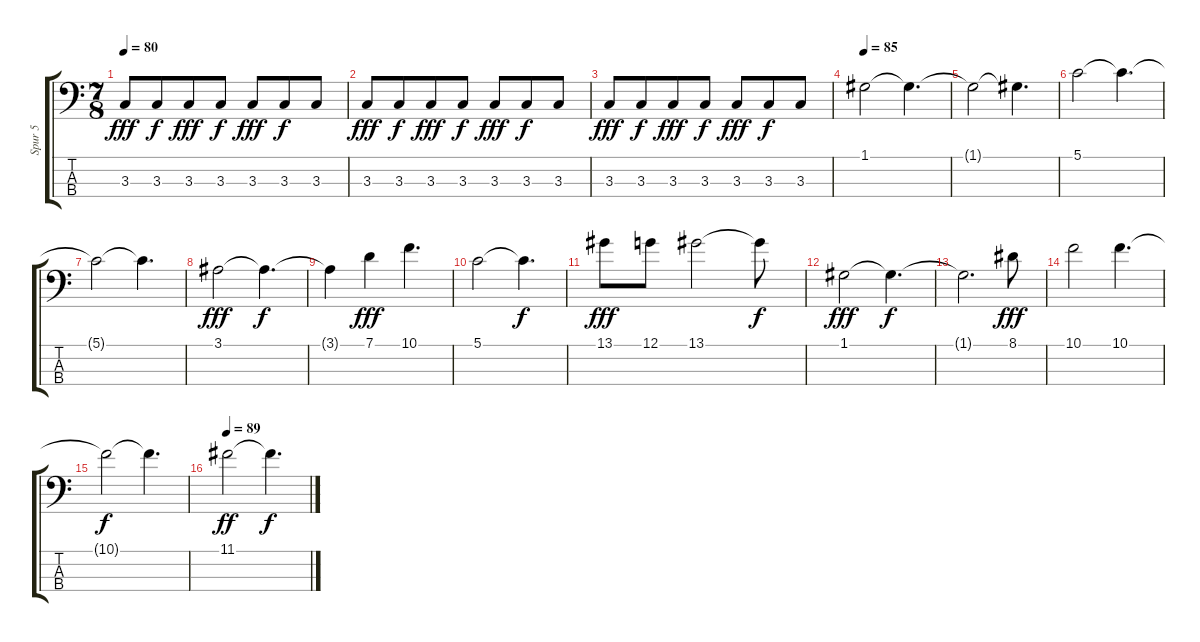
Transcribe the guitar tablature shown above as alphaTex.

\track ("Spur 5" "Spur 5") {instrument contrabass}
\staff {score tabs}
\tuning (G2 D2 A1 E1) {hide}
\ts (7 8)
\tempo 80
\clef f4
\ks c
3.3.8{dy fff} 3.3.8{dy f} 3.3.8{dy fff} 3.3.8{dy f} 3.3.8{dy fff} 3.3.8{dy f} 3.3.8 |
3.3.8{dy fff} 3.3.8{dy f} 3.3.8{dy fff} 3.3.8{dy f} 3.3.8{dy fff} 3.3.8{dy f} 3.3.8 |
3.3.8{dy fff} 3.3.8{dy f} 3.3.8{dy fff} 3.3.8{dy f} 3.3.8{dy fff} 3.3.8{dy f} 3.3.8 |
\tempo 85
1.1.2 1.1{t}.4{d} |
1.1{t}.2 1.1{t}.4{d} |
5.1.2 5.1{t}.4{d} |
5.1{t}.2 5.1{t}.4{d} |
3.1.2{dy fff} 3.1{t}.4{d dy f} |
3.1{t}.4 7.1.4{dy fff} 10.1.4{d} |
5.1.2 5.1{t}.4{d dy f} |
13.1.8{dy fff} 12.1.8 13.1.2 13.1{t}.8{dy f} |
1.1.2{dy fff} 1.1{t}.4{d dy f} |
1.1{t}.2{d} 8.1.8{dy fff} |
10.1.2 10.1.4{d} |
10.1{t}.2{dy f} 10.1{t}.4{d} |
\tempo 89
11.1.2{dy ff} 11.1{t}.4{d dy f}
